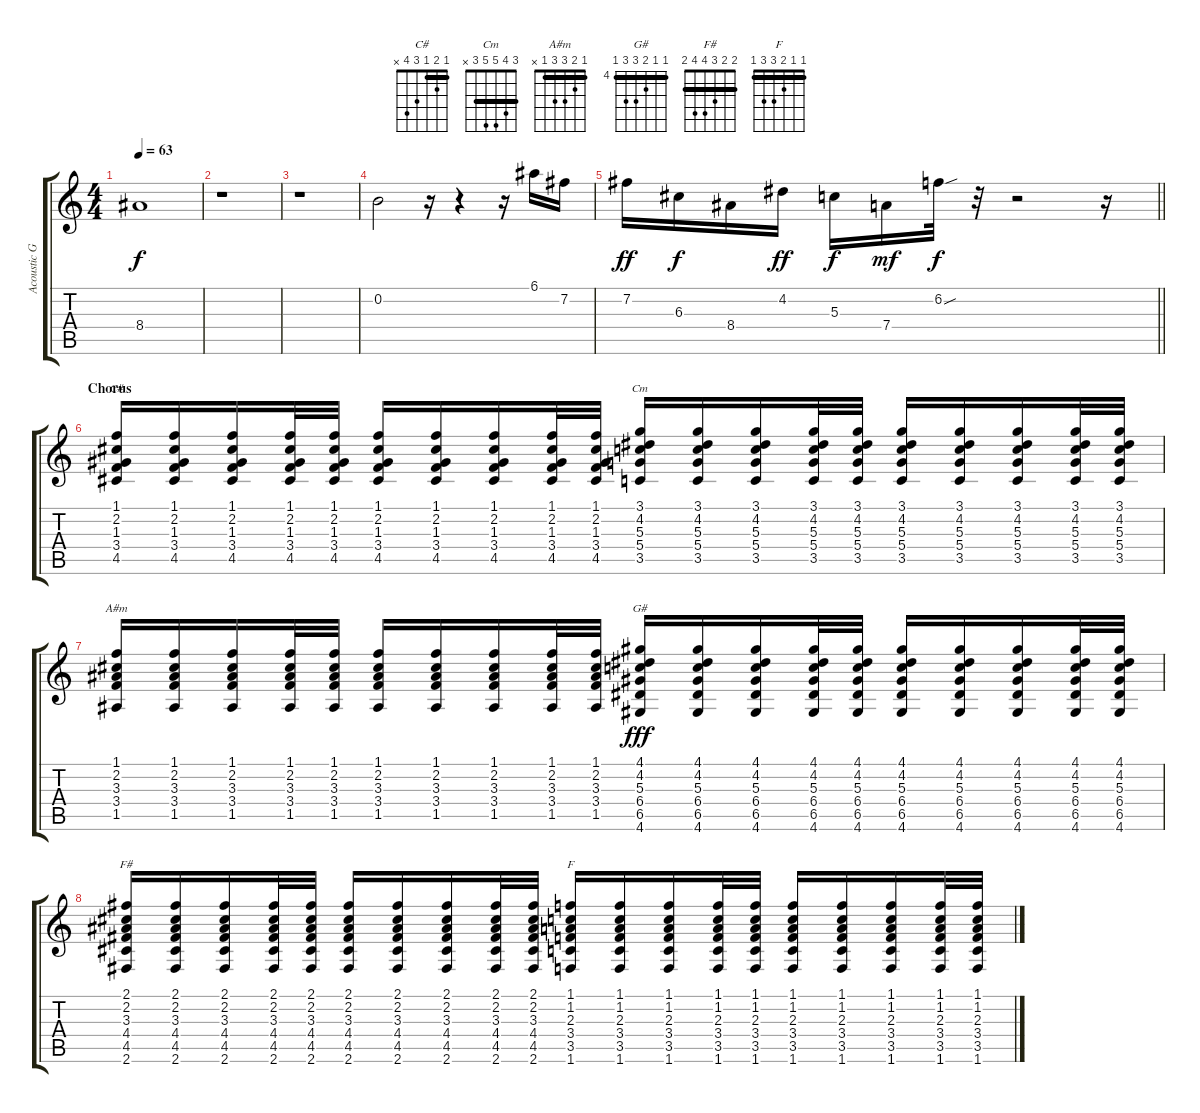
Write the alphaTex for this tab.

\track ("Acoustic Guitar" "Acoustic G") {instrument acousticguitarsteel}
\staff {score tabs}
\tuning (E4 B3 G3 D3 A2 E2) {hide}
\chord ("C#" 1 2 1 3 4 x) {barre 1}
\chord ("Cm" 3 4 5 5 3 x) {barre 3}
\chord ("A#m" 1 2 3 3 1 x) {barre 1}
\chord ("G#" 4 4 5 6 6 4) {firstfret 4 barre 4}
\chord ("F#" 2 2 3 4 4 2) {barre 2}
\chord ("F" 1 1 2 3 3 1) {barre 1}
\ts (4 4)
\tempo 63
\clef g2
\ks c
8.4{t}.1{dy f} |
r.1 |
r.1 |
0.2.2 r.16 r.4 r.16 6.1.16 7.2.16 |
\barLineRight lightlight
7.2.16{dy ff} 6.3.16{dy f} 8.4.16 4.2.16{dy ff} 5.3.16{dy f} 7.4.16{dy mf} 6.2{sou}.32{dy f} r.32 r.2 r.16 |
\section ("" "Chorus")
(1.1 2.2 1.3 3.4 4.5).16{ch "C#"} (1.1 2.2 1.3 3.4 4.5).16 (1.1 2.2 1.3 3.4 4.5).16 (1.1 2.2 1.3 3.4 4.5).32 (1.1 2.2 1.3 3.4 4.5).32 (1.1 2.2 1.3 3.4 4.5).16 (1.1 2.2 1.3 3.4 4.5).16 (1.1 2.2 1.3 3.4 4.5).16 (1.1 2.2 1.3 3.4 4.5).32 (1.1 2.2 1.3 3.4 4.5).32 (3.1 4.2 5.3 5.4 3.5).16{ch "Cm"} (3.1 4.2 5.3 5.4 3.5).16 (3.1 4.2 5.3 5.4 3.5).16 (3.1 4.2 5.3 5.4 3.5).32 (3.1 4.2 5.3 5.4 3.5).32 (3.1 4.2 5.3 5.4 3.5).16 (3.1 4.2 5.3 5.4 3.5).16 (3.1 4.2 5.3 5.4 3.5).16 (3.1 4.2 5.3 5.4 3.5).32 (3.1 4.2 5.3 5.4 3.5).32 |
(1.1 2.2 3.3 3.4 1.5).16{ch "A#m"} (1.1 2.2 3.3 3.4 1.5).16 (1.1 2.2 3.3 3.4 1.5).16 (1.1 2.2 3.3 3.4 1.5).32 (1.1 2.2 3.3 3.4 1.5).32 (1.1 2.2 3.3 3.4 1.5).16 (1.1 2.2 3.3 3.4 1.5).16 (1.1 2.2 3.3 3.4 1.5).16 (1.1 2.2 3.3 3.4 1.5).32 (1.1 2.2 3.3 3.4 1.5).32 (4.1 4.2 5.3 6.4 6.5 4.6).16{ch "G#" dy fff} (4.1 4.2 5.3 6.4 6.5 4.6).16 (4.1 4.2 5.3 6.4 6.5 4.6).16 (4.1 4.2 5.3 6.4 6.5 4.6).32 (4.1 4.2 5.3 6.4 6.5 4.6).32 (4.1 4.2 5.3 6.4 6.5 4.6).16 (4.1 4.2 5.3 6.4 6.5 4.6).16 (4.1 4.2 5.3 6.4 6.5 4.6).16 (4.1 4.2 5.3 6.4 6.5 4.6).32 (4.1 4.2 5.3 6.4 6.5 4.6).32 |
(2.1 2.2 3.3 4.4 4.5 2.6).16{ch "F#"} (2.1 2.2 3.3 4.4 4.5 2.6).16 (2.1 2.2 3.3 4.4 4.5 2.6).16 (2.1 2.2 3.3 4.4 4.5 2.6).32 (2.1 2.2 3.3 4.4 4.5 2.6).32 (2.1 2.2 3.3 4.4 4.5 2.6).16 (2.1 2.2 3.3 4.4 4.5 2.6).16 (2.1 2.2 3.3 4.4 4.5 2.6).16 (2.1 2.2 3.3 4.4 4.5 2.6).32 (2.1 2.2 3.3 4.4 4.5 2.6).32 (1.1 1.2 2.3 3.4 3.5 1.6).16{ch "F"} (1.1 1.2 2.3 3.4 3.5 1.6).16 (1.1 1.2 2.3 3.4 3.5 1.6).16 (1.1 1.2 2.3 3.4 3.5 1.6).32 (1.1 1.2 2.3 3.4 3.5 1.6).32 (1.1 1.2 2.3 3.4 3.5 1.6).16 (1.1 1.2 2.3 3.4 3.5 1.6).16 (1.1 1.2 2.3 3.4 3.5 1.6).16 (1.1 1.2 2.3 3.4 3.5 1.6).32 (1.1 1.2 2.3 3.4 3.5 1.6).32
